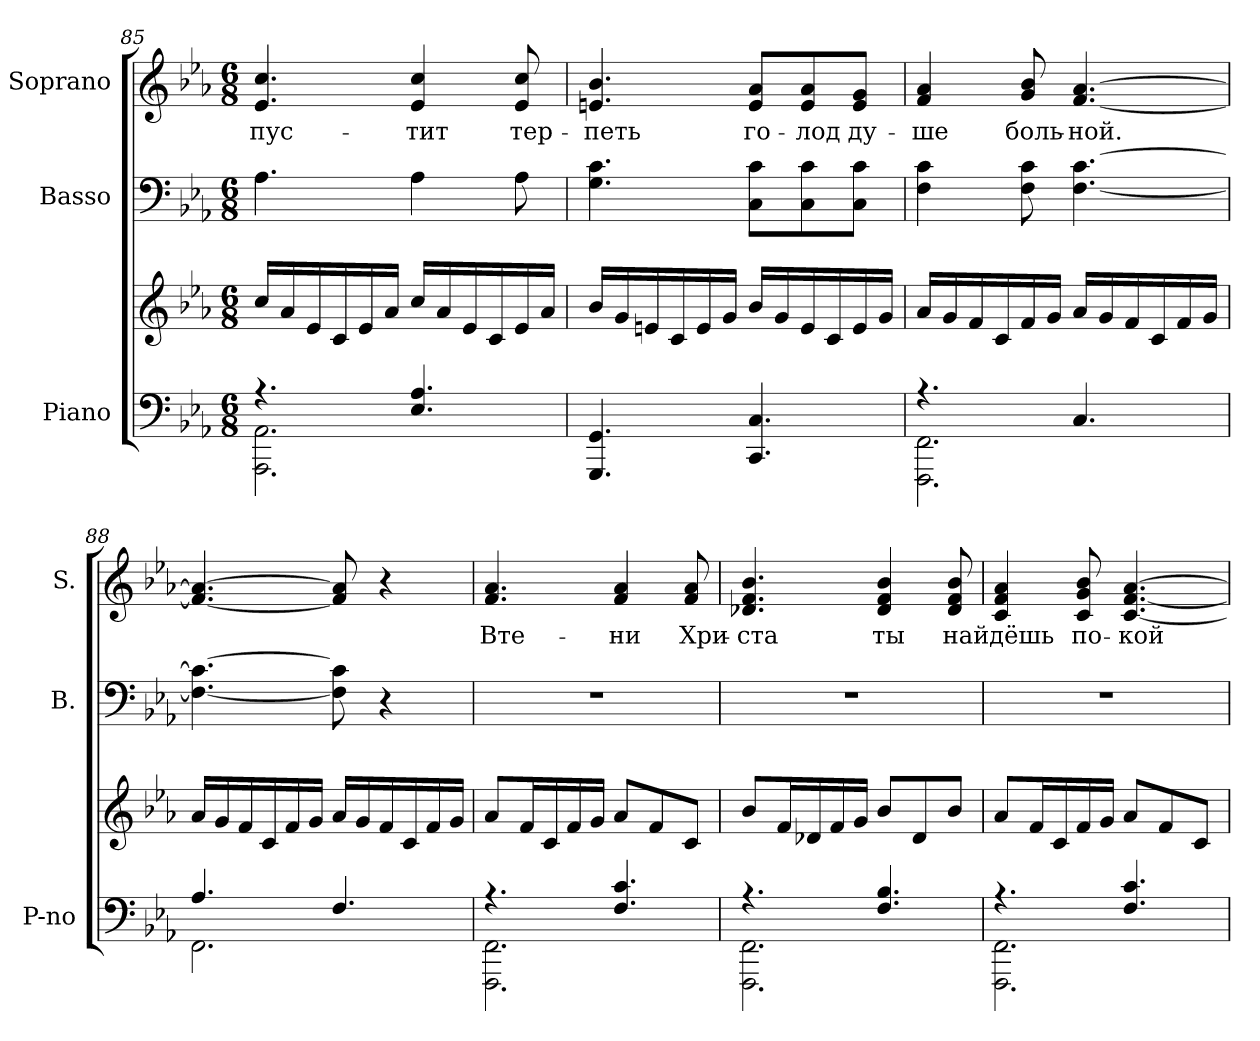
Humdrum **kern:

**kern	**kern	**kern	**kern	**text
*part3	*part3	*part2	*part1	*part1
*staff4	*staff3	*staff2	*staff1	*staff1
*I"Piano	*	*I"Basso	*I"Soprano	*
*I'P-no	*	*I'B.	*I'S.	*
*clefF4	*clefG2	*clefF4	*clefG2	*
*k[b-e-a-]	*k[b-e-a-]	*k[b-e-a-]	*k[b-e-a-]	*
*c:	*c:	*c:	*c:	*
*M6/8	*M6/8	*M6/8	*M6/8	*
=85	=85	=85	=85	=85
*^	*	*	*	*
!	!	!	!	!	!LO:LY:b:color=#000000
4.r	2.AAA-i\ 2.AA-i	16cci/LL	4.A-i\	4.e-i/ 4.cci	-пус-
.	.	16a-i/	.	.	.
.	.	16e-i/	.	.	.
.	.	16ci/	.	.	.
.	.	16e-i/	.	.	.
.	.	16a-i/JJ	.	.	.
!	!	!	!	!	!LO:LY:b:color=#000000
4.E-i/ 4.A-i	.	16cci/LL	4A-i\	4e-i/ 4cci	-тит
.	.	16a-i/	.	.	.
.	.	16e-i/	.	.	.
.	.	16ci/	.	.	.
!	!	!	!	!	!LO:LY:b:color=#000000
.	.	16e-i/	8A-i\	8e-i/ 8cci	тер-
.	.	16a-i/JJ	.	.	.
*v	*v	*	*	*	*
!!LO:LB:g=z
=86	=86	=86	=86	=86
!	!	!	!	!LO:LY:b:color=#000000
4.GGGi/ 4.GGi	16b-i/LL	4.Gi\ 4.ci	4.eni/ 4.b-i	-петь
.	16gi/	.	.	.
.	16eni/	.	.	.
.	16ci/	.	.	.
.	16ei/	.	.	.
.	16gi/JJ	.	.	.
!	!	!	!	!LO:LY:b:color=#000000
4.CCi/ 4.Ci	16b-i/LL	8Ci\ 8ciL	8ei/ 8a-iL	го-
.	16gi/	.	.	.
!	!	!	!	!LO:LY:b:color=#000000
.	16ei/	8Ci\ 8ci	8ei/ 8a-i	-лод
.	16ci/	.	.	.
!	!	!	!	!LO:LY:b:color=#000000
.	16ei/	8Ci\ 8ciJ	8ei/ 8giJ	ду-
.	16gi/JJ	.	.	.
=87	=87	=87	=87	=87
*^	*	*	*	*
!	!	!	!	!	!LO:LY:b:color=#000000
4.r	2.FFFi\ 2.FFi	16a-i/LL	4Fi\ 4ci	4fi/ 4a-i	-ше
.	.	16gi/	.	.	.
.	.	16fi/	.	.	.
.	.	16ci/	.	.	.
!	!	!	!	!	!LO:LY:b:color=#000000
.	.	16fi/	8Fi\ 8ci	8gi/ 8b-i	боль-
.	.	16gi/JJ	.	.	.
!	!	!	!	!	!LO:LY:b:color=#000000
4.Ci/	.	16a-i/LL	[<4.Fi\ [>4.ci	[<4.fi/ [>4.a-i	-ной.
.	.	16gi/	.	.	.
.	.	16fi/	.	.	.
.	.	16ci/	.	.	.
.	.	16fi/	.	.	.
.	.	16gi/JJ	.	.	.
=88	=88	=88	=88	=88	=88
4.A-i/	2.FFi\	16a-i/LL	4.Fi\_< 4.ci_>	4.fi/_< 4.a-i_>	.
.	.	16gi/	.	.	.
.	.	16fi/	.	.	.
.	.	16ci/	.	.	.
.	.	16fi/	.	.	.
.	.	16gi/JJ	.	.	.
4.Fi/	.	16a-i/LL	8Fi\] 8ci]	8fi/] 8a-i]	.
.	.	16gi/	.	.	.
.	.	16fi/	4r	4r	.
.	.	16ci/	.	.	.
.	.	16fi/	.	.	.
.	.	16gi/JJ	.	.	.
=89	=89	=89	=89	=89	=89
!	!	!	!LO:N:vis=1	!	!
!	!	!	!	!	!LO:LY:b:color=#000000
4.r	2.FFFi\ 2.FFi	8a-i/L	2.r	4.fi/ 4.a-i	Вте-
.	.	16fi/L	.	.	.
.	.	16ci/	.	.	.
.	.	16fi/	.	.	.
.	.	16gi/JJ	.	.	.
!	!	!	!	!	!LO:LY:b:color=#000000
4.Fi/ 4.ci	.	8a-i/L	.	4fi/ 4a-i	-ни
.	.	8fi/	.	.	.
!	!	!	!	!	!LO:LY:b:color=#000000
.	.	8ci/J	.	8fi/ 8a-i	Хри-
!!LO:PB:g=z
=90	=90	=90	=90	=90	=90
!	!	!	!LO:N:vis=1	!	!
!	!	!	!	!	!LO:LY:b:color=#000000
4.r	2.FFFi\ 2.FFi	8b-i/L	2.r	4.d-Xi/ 4.fi 4.b-i	-ста
.	.	16fi/L	.	.	.
.	.	16d-Xi/	.	.	.
.	.	16fi/	.	.	.
.	.	16gi/JJ	.	.	.
!	!	!	!	!	!LO:LY:b:color=#000000
4.Fi/ 4.B-i	.	8b-i/L	.	4d-i/ 4fi 4b-i	ты
.	.	8d-i/	.	.	.
!	!	!	!	!	!LO:LY:b:color=#000000
.	.	8b-i/J	.	8d-i/ 8fi 8b-i	най
=91	=91	=91	=91	=91	=91
!	!	!	!LO:N:vis=1	!	!
!	!	!	!	!	!LO:LY:b:color=#000000
4.r	2.FFFi\ 2.FFi	8a-i/L	2.r	4ci/ 4fi 4a-i	дёшь
.	.	16fi/L	.	.	.
.	.	16ci/	.	.	.
!	!	!	!	!	!LO:LY:b:color=#000000
.	.	16fi/	.	8ci/ 8gi 8b-i	по-
.	.	16gi/JJ	.	.	.
!	!	!	!	!	!LO:LY:b:color=#000000
4.Fi/ 4.ci	.	8a-i/L	.	[<4.ci/ [<4.fi [>4.a-i	-кой
.	.	8fi/	.	.	.
.	.	8ci/J	.	.	.
*v	*v	*	*	*	*
=	=	=	=	=
*-	*-	*-	*-	*-
